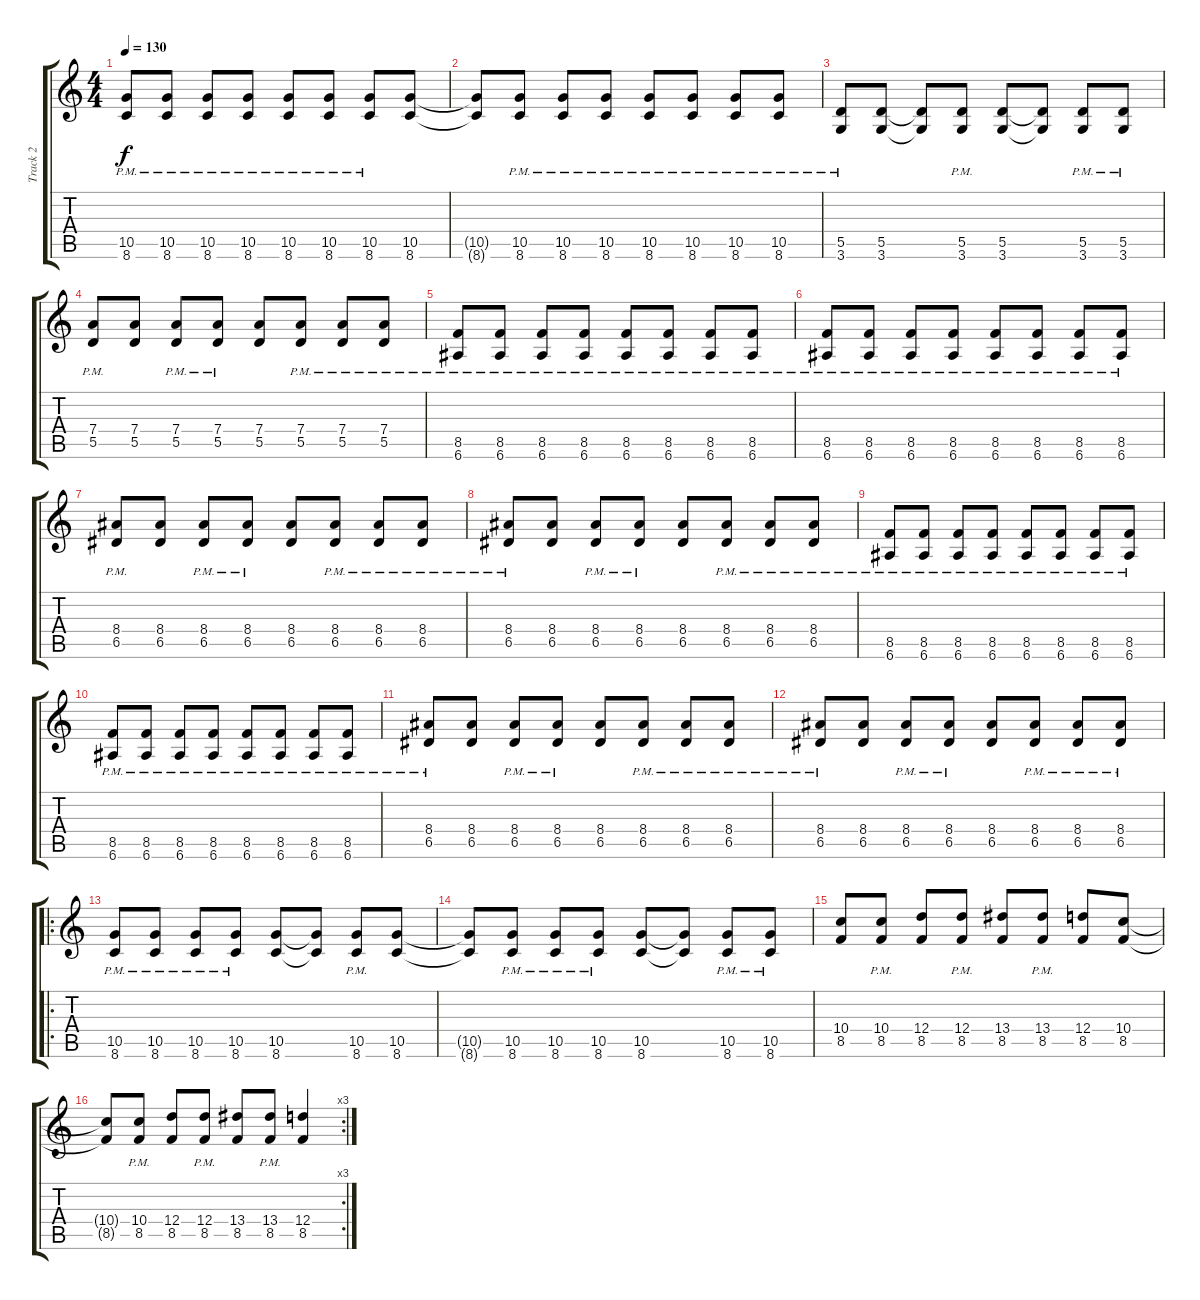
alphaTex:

\track ("Track 2" "Track 2") {instrument distortionguitar}
\staff {score tabs}
\tuning (E4 B3 G3 D3 A2 E2) {hide}
\ts (4 4)
\tempo 130
\clef g2
\ks c
(10.5{pm} 8.6{pm}).8{dy f} (10.5{pm} 8.6{pm}).8 (10.5{pm} 8.6{pm}).8 (10.5{pm} 8.6{pm}).8 (10.5{pm} 8.6{pm}).8 (10.5{pm} 8.6{pm}).8 (10.5{pm} 8.6{pm}).8 (10.5 8.6).8 |
(10.5{t} 8.6{t}).8 (10.5{pm} 8.6{pm}).8 (10.5{pm} 8.6{pm}).8 (10.5{pm} 8.6{pm}).8 (10.5{pm} 8.6{pm}).8 (10.5{pm} 8.6{pm}).8 (10.5{pm} 8.6{pm}).8 (10.5{pm} 8.6{pm}).8 |
(5.5{pm} 3.6{pm}).8 (5.5 3.6).8 (5.5{t} 3.6{t}).8 (5.5{pm} 3.6{pm}).8 (5.5 3.6).8 (5.5{t} 3.6{t}).8 (5.5{pm} 3.6{pm}).8 (5.5{pm} 3.6{pm}).8 |
(7.4{pm} 5.5{pm}).8 (7.4 5.5).8 (7.4{pm} 5.5{pm}).8 (7.4{pm} 5.5{pm}).8 (7.4 5.5).8 (7.4{pm} 5.5{pm}).8 (7.4{pm} 5.5{pm}).8 (7.4{pm} 5.5{pm}).8 |
(8.5{pm} 6.6{pm}).8 (8.5{pm} 6.6{pm}).8 (8.5{pm} 6.6{pm}).8 (8.5{pm} 6.6{pm}).8 (8.5{pm} 6.6{pm}).8 (8.5{pm} 6.6{pm}).8 (8.5{pm} 6.6{pm}).8 (8.5{pm} 6.6{pm}).8 |
(8.5{pm} 6.6{pm}).8 (8.5{pm} 6.6{pm}).8 (8.5{pm} 6.6{pm}).8 (8.5{pm} 6.6{pm}).8 (8.5{pm} 6.6{pm}).8 (8.5{pm} 6.6{pm}).8 (8.5{pm} 6.6{pm}).8 (8.5{pm} 6.6{pm}).8 |
(8.4{pm} 6.5{pm}).8 (8.4 6.5).8 (8.4{pm} 6.5{pm}).8 (8.4{pm} 6.5{pm}).8 (8.4 6.5).8 (8.4{pm} 6.5{pm}).8 (8.4{pm} 6.5{pm}).8 (8.4{pm} 6.5{pm}).8 |
(8.4{pm} 6.5{pm}).8 (8.4 6.5).8 (8.4{pm} 6.5{pm}).8 (8.4{pm} 6.5{pm}).8 (8.4 6.5).8 (8.4{pm} 6.5{pm}).8 (8.4{pm} 6.5{pm}).8 (8.4{pm} 6.5{pm}).8 |
(8.5{pm} 6.6{pm}).8 (8.5{pm} 6.6{pm}).8 (8.5{pm} 6.6{pm}).8 (8.5{pm} 6.6{pm}).8 (8.5{pm} 6.6{pm}).8 (8.5{pm} 6.6{pm}).8 (8.5{pm} 6.6{pm}).8 (8.5{pm} 6.6{pm}).8 |
(8.5{pm} 6.6{pm}).8 (8.5{pm} 6.6{pm}).8 (8.5{pm} 6.6{pm}).8 (8.5{pm} 6.6{pm}).8 (8.5{pm} 6.6{pm}).8 (8.5{pm} 6.6{pm}).8 (8.5{pm} 6.6{pm}).8 (8.5{pm} 6.6{pm}).8 |
(8.4{pm} 6.5{pm}).8 (8.4 6.5).8 (8.4{pm} 6.5{pm}).8 (8.4{pm} 6.5{pm}).8 (8.4 6.5).8 (8.4{pm} 6.5{pm}).8 (8.4{pm} 6.5{pm}).8 (8.4{pm} 6.5{pm}).8 |
(8.4{pm} 6.5{pm}).8 (8.4 6.5).8 (8.4{pm} 6.5{pm}).8 (8.4{pm} 6.5{pm}).8 (8.4 6.5).8 (8.4{pm} 6.5{pm}).8 (8.4{pm} 6.5{pm}).8 (8.4{pm} 6.5{pm}).8 |
\ro
(10.5{pm} 8.6{pm}).8 (10.5{pm} 8.6{pm}).8 (10.5{pm} 8.6{pm}).8 (10.5{pm} 8.6{pm}).8 (10.5 8.6).8 (10.5{t} 8.6{t}).8 (10.5{pm} 8.6{pm}).8 (10.5 8.6).8 |
(10.5{t} 8.6{t}).8 (10.5{pm} 8.6{pm}).8 (10.5{pm} 8.6{pm}).8 (10.5{pm} 8.6{pm}).8 (10.5 8.6).8 (10.5{t} 8.6{t}).8 (10.5{pm} 8.6{pm}).8 (10.5{pm} 8.6{pm}).8 |
(10.4 8.5).8 (10.4{pm} 8.5{pm}).8 (12.4 8.5).8 (12.4{pm} 8.5{pm}).8 (13.4 8.5).8 (13.4{pm} 8.5{pm}).8 (12.4 8.5).8 (10.4 8.5).8 |
\rc 3
(10.4{t} 8.5{t}).8 (10.4{pm} 8.5{pm}).8 (12.4 8.5).8 (12.4{pm} 8.5{pm}).8 (13.4 8.5).8 (13.4{pm} 8.5{pm}).8 (12.4 8.5).4
